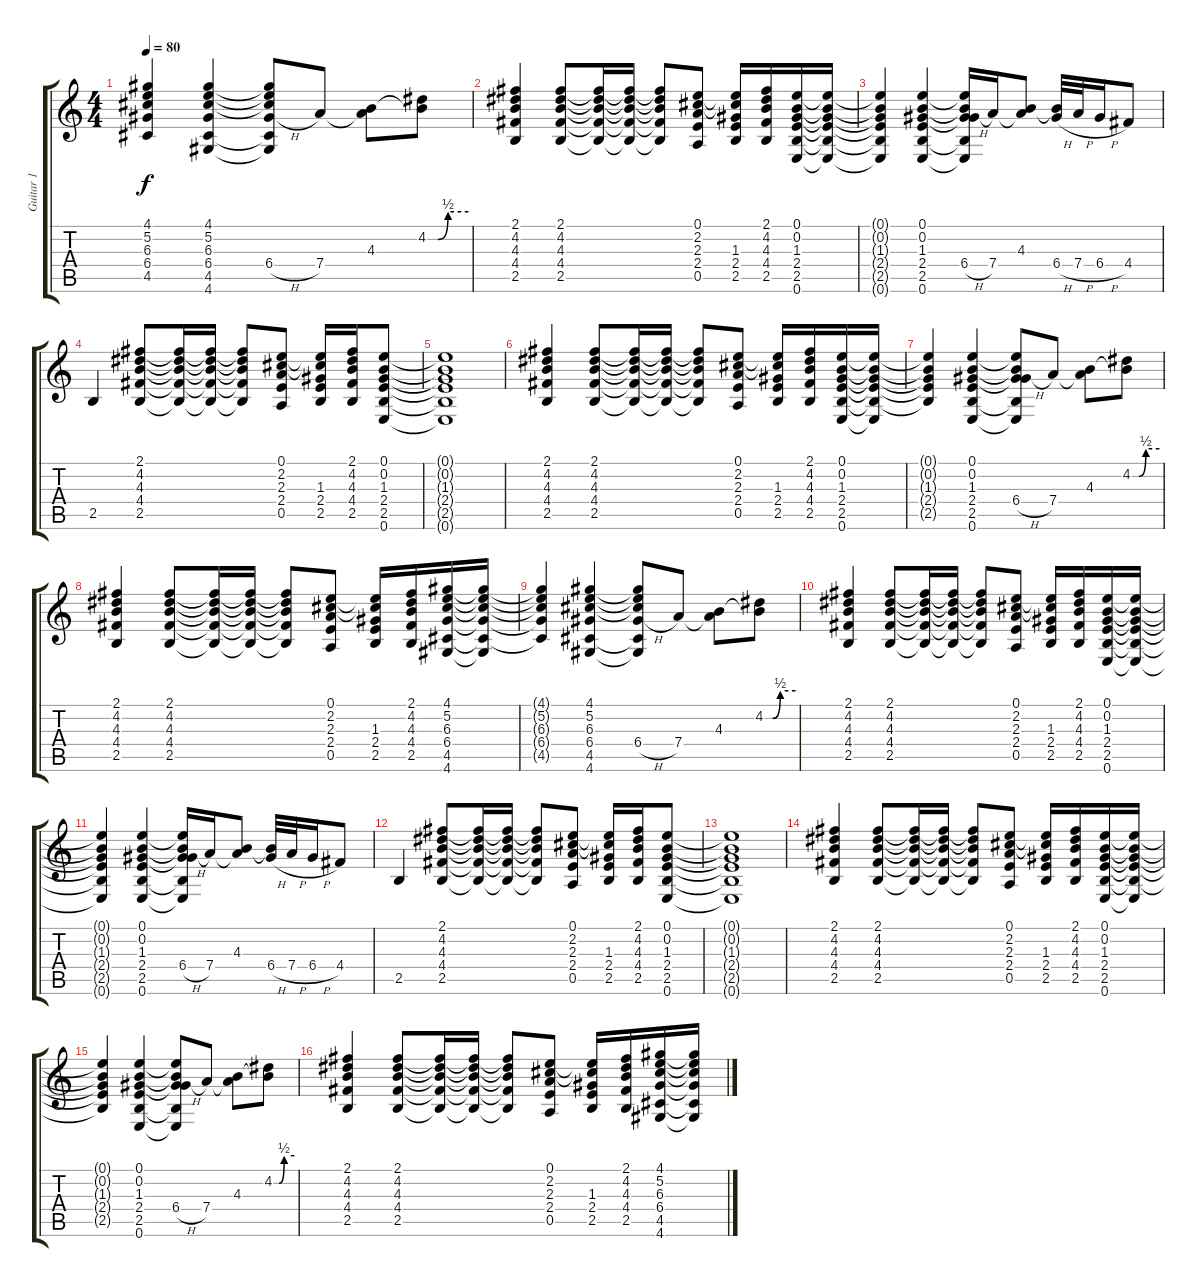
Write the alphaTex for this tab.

\track ("Guitar 1" "Guitar 1") {instrument acousticguitarsteel}
\staff {score tabs}
\tuning (E4 B3 G3 D3 A2 E2) {hide}
\ts (4 4)
\tempo 80
\clef g2
\ks c
(4.1{t} 5.2{t} 6.3{t} 6.4{t} 4.5{t}).4{dy f} (4.1 5.2 6.3 6.4 4.5 4.6).4 (4.1{t} 5.2{t} 6.3{t} 6.4{h} 4.5{t} 4.6{t}).8 7.4.8 (4.3 7.4{t}).8 (4.2{be (custom 0 0 15 0 30 2 60 2)} 4.3{t}).8 |
(2.1 4.2 4.3 4.4 2.5).4 (2.1 4.2 4.3 4.4 2.5).8 (2.1{t} 4.2{t} 4.3{t} 4.4{t} 2.5{t}).16 (2.1{t} 4.2{t} 4.3{t} 4.4{t} 2.5{t}).16 (2.1{t} 4.2{t} 4.3{t} 4.4{t} 2.5{t}).8 (0.1 2.2 2.3 2.4 0.5).8 (0.1{t} 2.2{t} 1.3 2.4 2.5).16 (2.1 4.2 4.3 4.4 2.5).16 (0.1 0.2 1.3 2.4 2.5 0.6).16 (0.1{t} 0.2{t} 1.3{t} 2.4{t} 2.5{t} 0.6{t}).16 |
(0.1{t} 0.2{t} 1.3{t} 2.4{t} 2.5{t} 0.6{t}).4 (0.1 0.2 1.3 2.4 2.5 0.6).4 (0.1{t} 0.2{t} 1.3{t} 6.4{h} 2.5{t} 0.6{t}).16 7.4.16 (4.3 7.4{t}).8 (4.3{t} 6.4{h}).32 7.4{h}.32 6.4{h}.16 4.4.8 |
2.5.4 (2.1 4.2 4.3 4.4 2.5).8 (2.1{t} 4.2{t} 4.3{t} 4.4{t} 2.5{t}).16 (2.1{t} 4.2{t} 4.3{t} 4.4{t} 2.5{t}).16 (2.1{t} 4.2{t} 4.3{t} 4.4{t} 2.5{t}).8 (0.1 2.2 2.3 2.4 0.5).8 (0.1{t} 2.2{t} 1.3 2.4 2.5).16 (2.1 4.2 4.3 4.4 2.5).16 (0.1 0.2 1.3 2.4 2.5 0.6).8 |
(0.1{t} 0.2{t} 1.3{t} 2.4{t} 2.5{t} 0.6{t}).1 |
(2.1 4.2 4.3 4.4 2.5).4 (2.1 4.2 4.3 4.4 2.5).8 (2.1{t} 4.2{t} 4.3{t} 4.4{t} 2.5{t}).16 (2.1{t} 4.2{t} 4.3{t} 4.4{t} 2.5{t}).16 (2.1{t} 4.2{t} 4.3{t} 4.4{t} 2.5{t}).8 (0.1 2.2 2.3 2.4 0.5).8 (0.1{t} 2.2{t} 1.3 2.4 2.5).16 (2.1 4.2 4.3 4.4 2.5).16 (0.1 0.2 1.3 2.4 2.5 0.6).16 (0.1{t} 0.2{t} 1.3{t} 2.4{t} 2.5{t} 0.6{t}).16 |
(0.1{t} 0.2{t} 1.3{t} 2.4{t} 2.5{t}).4 (0.1 0.2 1.3 2.4 2.5 0.6).4 (0.1{t} 0.2{t} 1.3{t} 6.4{h} 2.5{t} 0.6{t}).8 7.4.8 (4.3 7.4{t}).8 (4.2{be (custom 0 0 15 0 30 2 60 2)} 4.3{t}).8 |
(2.1 4.2 4.3 4.4 2.5).4 (2.1 4.2 4.3 4.4 2.5).8 (2.1{t} 4.2{t} 4.3{t} 4.4{t} 2.5{t}).16 (2.1{t} 4.2{t} 4.3{t} 4.4{t} 2.5{t}).16 (2.1{t} 4.2{t} 4.3{t} 4.4{t} 2.5{t}).8 (0.1 2.2 2.3 2.4 0.5).8 (0.1{t} 2.2{t} 1.3 2.4 2.5).16 (2.1 4.2 4.3 4.4 2.5).16 (4.1 5.2 6.3 6.4 4.5 4.6).16 (4.1{t} 5.2{t} 6.3{t} 6.4{t} 4.5{t} 4.6{t}).16 |
(4.1{t} 5.2{t} 6.3{t} 6.4{t} 4.5{t}).4 (4.1 5.2 6.3 6.4 4.5 4.6).4 (4.1{t} 5.2{t} 6.3{t} 6.4{h} 4.5{t} 4.6{t}).8 7.4.8 (4.3 7.4{t}).8 (4.2{be (custom 0 0 15 0 30 2 60 2)} 4.3{t}).8 |
(2.1 4.2 4.3 4.4 2.5).4 (2.1 4.2 4.3 4.4 2.5).8 (2.1{t} 4.2{t} 4.3{t} 4.4{t} 2.5{t}).16 (2.1{t} 4.2{t} 4.3{t} 4.4{t} 2.5{t}).16 (2.1{t} 4.2{t} 4.3{t} 4.4{t} 2.5{t}).8 (0.1 2.2 2.3 2.4 0.5).8 (0.1{t} 2.2{t} 1.3 2.4 2.5).16 (2.1 4.2 4.3 4.4 2.5).16 (0.1 0.2 1.3 2.4 2.5 0.6).16 (0.1{t} 0.2{t} 1.3{t} 2.4{t} 2.5{t} 0.6{t}).16 |
(0.1{t} 0.2{t} 1.3{t} 2.4{t} 2.5{t} 0.6{t}).4 (0.1 0.2 1.3 2.4 2.5 0.6).4 (0.1{t} 0.2{t} 1.3{t} 6.4{h} 2.5{t} 0.6{t}).16 7.4.16 (4.3 7.4{t}).8 (4.3{t} 6.4{h}).32 7.4{h}.32 6.4{h}.16 4.4.8 |
2.5.4 (2.1 4.2 4.3 4.4 2.5).8 (2.1{t} 4.2{t} 4.3{t} 4.4{t} 2.5{t}).16 (2.1{t} 4.2{t} 4.3{t} 4.4{t} 2.5{t}).16 (2.1{t} 4.2{t} 4.3{t} 4.4{t} 2.5{t}).8 (0.1 2.2 2.3 2.4 0.5).8 (0.1{t} 2.2{t} 1.3 2.4 2.5).16 (2.1 4.2 4.3 4.4 2.5).16 (0.1 0.2 1.3 2.4 2.5 0.6).8 |
(0.1{t} 0.2{t} 1.3{t} 2.4{t} 2.5{t} 0.6{t}).1 |
(2.1 4.2 4.3 4.4 2.5).4 (2.1 4.2 4.3 4.4 2.5).8 (2.1{t} 4.2{t} 4.3{t} 4.4{t} 2.5{t}).16 (2.1{t} 4.2{t} 4.3{t} 4.4{t} 2.5{t}).16 (2.1{t} 4.2{t} 4.3{t} 4.4{t} 2.5{t}).8 (0.1 2.2 2.3 2.4 0.5).8 (0.1{t} 2.2{t} 1.3 2.4 2.5).16 (2.1 4.2 4.3 4.4 2.5).16 (0.1 0.2 1.3 2.4 2.5 0.6).16 (0.1{t} 0.2{t} 1.3{t} 2.4{t} 2.5{t} 0.6{t}).16 |
(0.1{t} 0.2{t} 1.3{t} 2.4{t} 2.5{t}).4 (0.1 0.2 1.3 2.4 2.5 0.6).4 (0.1{t} 0.2{t} 1.3{t} 6.4{h} 2.5{t} 0.6{t}).8 7.4.8 (4.3 7.4{t}).8 (4.2{be (custom 0 0 15 0 30 2 60 2)} 4.3{t}).8 |
(2.1 4.2 4.3 4.4 2.5).4 (2.1 4.2 4.3 4.4 2.5).8 (2.1{t} 4.2{t} 4.3{t} 4.4{t} 2.5{t}).16 (2.1{t} 4.2{t} 4.3{t} 4.4{t} 2.5{t}).16 (2.1{t} 4.2{t} 4.3{t} 4.4{t} 2.5{t}).8 (0.1 2.2 2.3 2.4 0.5).8 (0.1{t} 2.2{t} 1.3 2.4 2.5).16 (2.1 4.2 4.3 4.4 2.5).16 (4.1 5.2 6.3 6.4 4.5 4.6).16 (4.1{t} 5.2{t} 6.3{t} 6.4{t} 4.5{t} 4.6{t}).16
